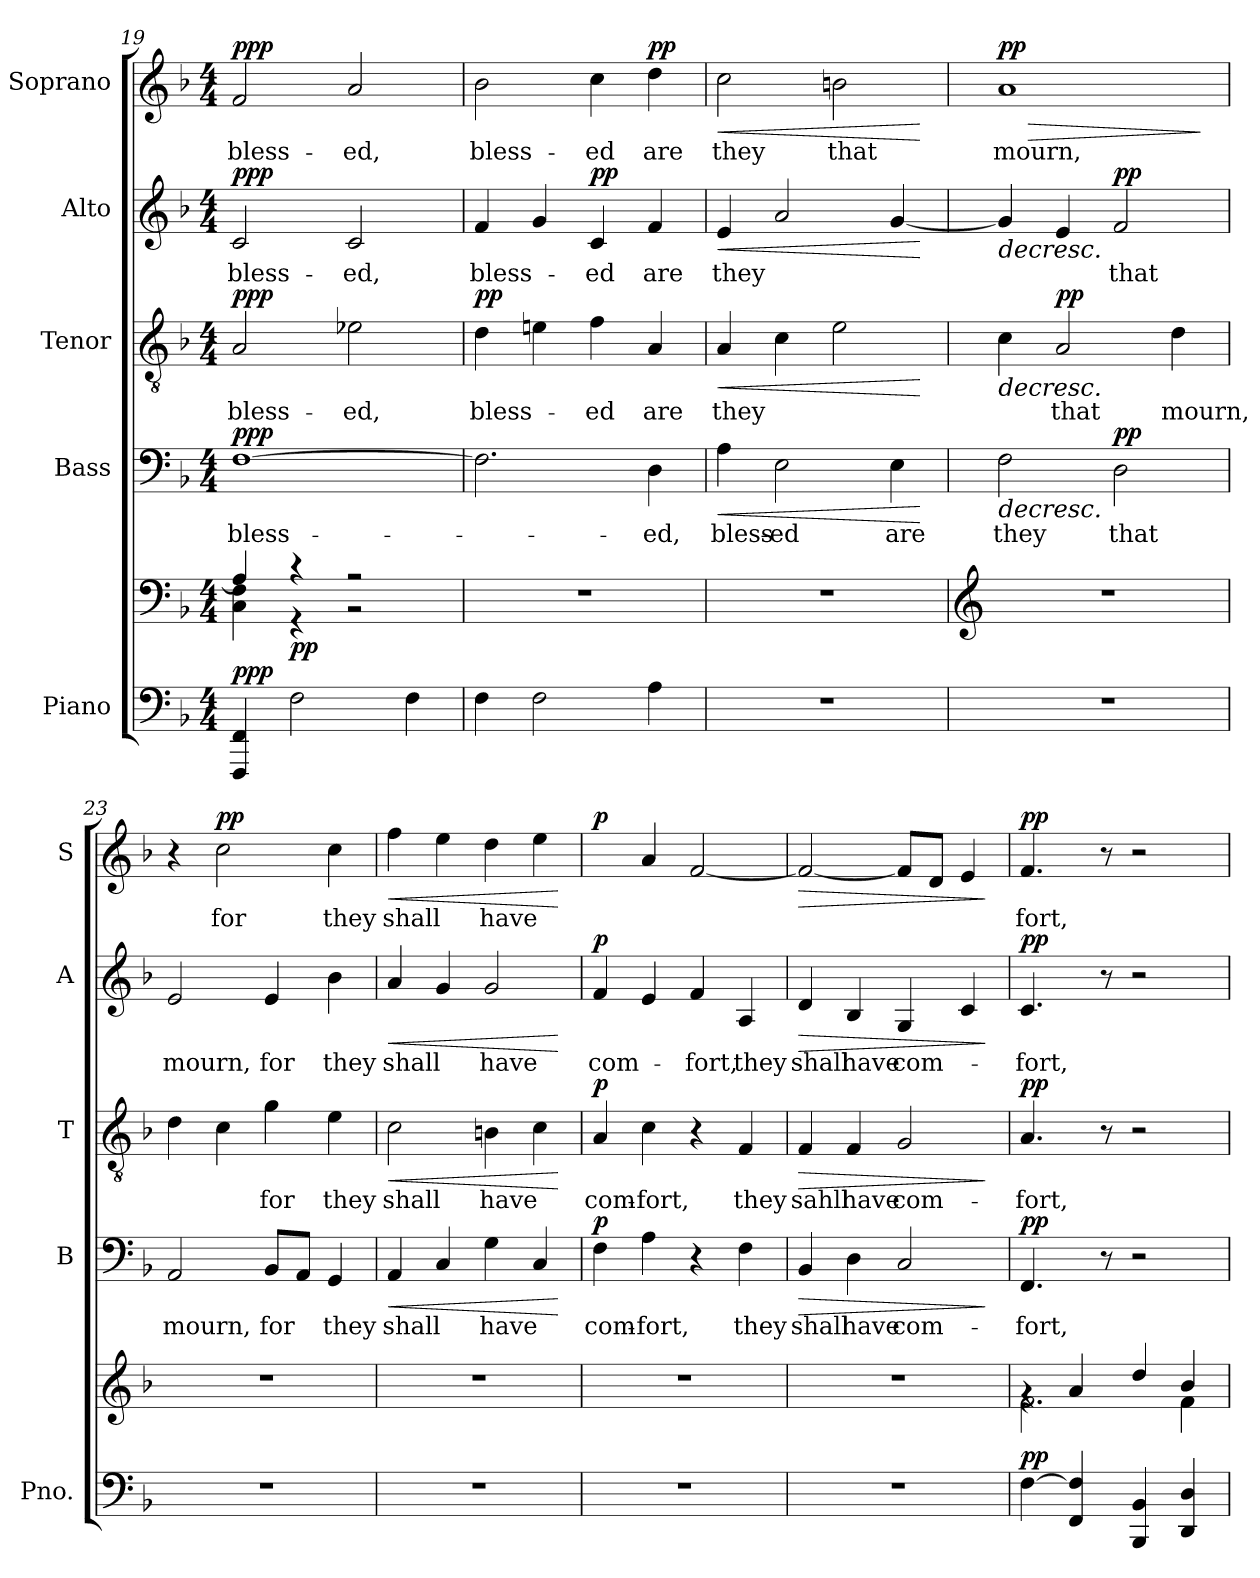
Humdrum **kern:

**kern	**kern	**dynam	**kern	**text	**dynam	**kern	**text	**dynam	**kern	**text	**dynam	**kern	**text	**dynam
*part5	*part5	*part5	*part4	*part4	*part4	*part3	*part3	*part3	*part2	*part2	*part2	*part1	*part1	*part1
*staff6	*staff5	*staff5/6	*staff4	*staff4	*staff4	*staff3	*staff3	*staff3	*staff2	*staff2	*staff2	*staff1	*staff1	*staff1
*I"Piano	*	*	*I"Bass	*	*	*I"Tenor	*	*	*I"Alto	*	*	*I"Soprano	*	*
*I'Pno.	*	*	*I'B	*	*	*I'T	*	*	*I'A	*	*	*I'S	*	*
*clefF4	*clefF4	*	*clefF4	*	*	*clefGv2	*	*	*clefG2	*	*	*clefG2	*	*
*k[b-]	*k[b-]	*	*k[b-]	*	*	*k[b-]	*	*	*k[b-]	*	*	*k[b-]	*	*
*M4/4	*M4/4	*	*M4/4	*	*	*M4/4	*	*	*M4/4	*	*	*M4/4	*	*
*MM72	*MM72	*	*MM72	*	*	*MM72	*	*	*MM72	*	*	*MM72	*	*
=19	=19	=19	=19	=19	=19	=19	=19	=19	=19	=19	=19	=19	=19	=19
*	*^	*	*	*	*	*	*	*	*	*	*	*	*	*
!	!	!	!LO:DY:a=2	!	!LO:LY:b	!LO:DY:a	!	!LO:LY:b	!LO:DY:a	!	!LO:LY:b	!LO:DY:a	!	!LO:LY:b	!LO:DY:a
4FFF/ 4FF/	4A/]	4C\ 4F\	ppp	[1F	bless-	ppp	2A/	bless-	ppp	2c/	bless-	ppp	2f/	bless-	ppp
!	!	!	!LO:DY:b	!	!	!	!	!	!	!	!	!	!	!	!
2F\	4r	4r	pp	.	.	.	.	.	.	.	.	.	.	.	.
!	!	!	!	!	!	!	!	!LO:LY:b	!	!	!LO:LY:b	!	!	!LO:LY:b	!
.	2r	2r	.	.	.	.	2e-X\	-ed,	.	2c/	-ed,	.	2a/	-ed,	.
4F\	.	.	.	.	.	.	.	.	.	.	.	.	.	.	.
*	*v	*v	*	*	*	*	*	*	*	*	*	*	*	*	*
=20	=20	=20	=20	=20	=20	=20	=20	=20	=20	=20	=20	=20	=20	=20
!	!	!	!	!	!	!	!LO:LY:b	!LO:DY:a	!	!LO:LY:b	!	!	!LO:LY:b	!
4F\	1r	.	2.F\]	.	.	4d\	bless-	pp	4f/	bless-	.	2b-\	bless-	.
2F\	.	.	.	.	.	4en\	.	.	4g/	.	.	.	.	.
!	!	!	!	!	!	!	!LO:LY:b	!	!	!LO:LY:b	!LO:DY:a	!	!LO:LY:b	!
.	.	.	.	.	.	4f\	-ed	.	4c/	-ed	pp	4cc\	-ed	.
!	!	!	!	!LO:LY:b	!	!	!LO:LY:b	!	!	!LO:LY:b	!	!	!LO:LY:b	!LO:DY:a
4A\	.	.	4D\	-ed,	.	4A/	are	.	4f/	are	.	4dd\	are	pp
=21	=21	=21	=21	=21	=21	=21	=21	=21	=21	=21	=21	=21	=21	=21
!	!	!	!	!LO:LY:b	!LO:HP:b	!	!LO:LY:b	!LO:HP:b	!	!LO:LY:b	!LO:HP:b	!	!LO:LY:b	!LO:HP:b
1r	1r	.	4A\	bless-	<	4A/	they	<	4e/	they	<	2cc\	they	<
!	!	!	!	!LO:LY:b	!	!	!	!	!	!	!	!	!	!
.	.	.	2E\	-ed	.	4c\	.	.	2a/	.	.	.	.	.
!	!	!	!	!	!	!	!	!	!	!	!	!	!LO:LY:b	!
.	.	.	.	.	.	2e\	.	.	.	.	.	2bn\	that	.
!	!	!	!	!LO:LY:b	!	!	!	!	!	!	!	!	!	!
.	.	.	4E\	are	.	.	.	.	[4g/	.	.	.	.	.
.	.	.	.	.	[	.	.	[	.	.	[	.	.	[
!!LO:LB:g=z
=22	=22	=22	=22	=22	=22	=22	=22	=22	=22	=22	=22	=22	=22	=22
*	*clefG2	*	*	*	*	*	*	*	*	*	*	*	*	*
!	!	!	!	!LO:LY:b	!LO:HP:b	!	!	!LO:HP:b	!	!	!LO:HP:b	!	!LO:LY:b	!LO:HP:b
!	!	!	!	!	!	!	!	!	!	!	!	!	!	!LO:DY:n=1:a
1r	1r	.	2F\	they	>	4c\	.	>	4g/]	.	>	1a	mourn,	> pp
!	!	!	!	!	!	!	!LO:LY:b	!LO:DY:a	!	!	!	!	!	!
.	.	.	.	.	.	2A/	that	pp	4e/	.	.	.	.	.
!	!	!	!	!LO:LY:b	!LO:DY:a	!	!	!	!	!LO:LY:b	!LO:DY:a	!	!	!
.	.	.	2D\	that	pp	.	.	.	2f/	that	pp	.	.	.
!	!	!	!	!	!	!	!LO:LY:b	!	!	!	!	!	!	!
.	.	.	.	.	.	4d\	mourn,	.	.	.	.	.	.	.
.	.	.	.	.	]	.	.	]	.	.	]	.	.	]
=23	=23	=23	=23	=23	=23	=23	=23	=23	=23	=23	=23	=23	=23	=23
!	!	!	!	!LO:LY:b	!	!	!	!	!	!LO:LY:b	!	!	!	!
1r	1r	.	2AA/	mourn,	.	4d\	.	.	2e/	mourn,	.	4r	.	.
!	!	!	!	!	!	!	!	!	!	!	!	!	!LO:LY:b	!LO:DY:a
.	.	.	.	.	.	4c\	.	.	.	.	.	2cc\	for	pp
!	!	!	!	!LO:LY:b	!	!	!LO:LY:b	!	!	!LO:LY:b	!	!	!	!
.	.	.	8BB-/L	for	.	4g\	for	.	4e/	for	.	.	.	.
.	.	.	8AA/J	.	.	.	.	.	.	.	.	.	.	.
!	!	!	!	!LO:LY:b	!	!	!LO:LY:b	!	!	!LO:LY:b	!	!	!LO:LY:b	!
.	.	.	4GG/	they	.	4e\	they	.	4b-\	they	.	4cc\	they	.
=24	=24	=24	=24	=24	=24	=24	=24	=24	=24	=24	=24	=24	=24	=24
!	!	!	!	!LO:LY:b	!LO:HP:b	!	!LO:LY:b	!LO:HP:b	!	!LO:LY:b	!LO:HP:b	!	!LO:LY:b	!LO:HP:b
1r	1r	.	4AA/	shall	<	2c\	shall	<	4a/	shall	<	4ff\	shall	<
.	.	.	4C/	.	.	.	.	.	4g/	.	.	4ee\	.	.
!	!	!	!	!LO:LY:b	!	!	!LO:LY:b	!	!	!LO:LY:b	!	!	!LO:LY:b	!
.	.	.	4G\	have	.	4Bn\	have	.	2g/	have	.	4dd\	have	.
.	.	.	4C/	.	.	4c\	.	.	.	.	.	4ee\	.	.
.	.	.	.	.	[	.	.	[	.	.	[	.	.	[
=25	=25	=25	=25	=25	=25	=25	=25	=25	=25	=25	=25	=25	=25	=25
!	!	!	!	!LO:LY:b	!LO:DY:a	!	!LO:LY:b	!LO:DY:a	!	!LO:LY:b	!LO:DY:a	!	!LO:LY:b	!LO:DY:a
1r	1r	.	4F\	com-	p	4A/	com-	p	4f/	com-	p	4cc\yy	com-	p
!	!	!	!	!LO:LY:b	!	!	!LO:LY:b	!	!	!	!	!	!	!
.	.	.	4A\	-fort,	.	4c\	-fort,	.	4e/	.	.	4a/	.	.
!	!	!	!	!	!	!	!	!	!	!LO:LY:b	!	!	!	!
.	.	.	4r	.	.	4r	.	.	4f/	-fort,	.	[2f/	.	.
!	!	!	!	!LO:LY:b	!	!	!LO:LY:b	!	!	!LO:LY:b	!	!	!	!
.	.	.	4F\	they	.	4F/	they	.	4A/	they	.	.	.	.
=26	=26	=26	=26	=26	=26	=26	=26	=26	=26	=26	=26	=26	=26	=26
!	!	!	!	!LO:LY:b	!LO:HP:b	!	!LO:LY:b	!LO:HP:b	!	!LO:LY:b	!LO:HP:b	!	!	!LO:HP:b
1r	1r	.	4BB-/	shall	>	4F/	sahll	>	4d/	shall	>	2f/_	.	>
!	!	!	!	!LO:LY:b	!	!	!LO:LY:b	!	!	!LO:LY:b	!	!	!	!
.	.	.	4D\	have	.	4F/	have	.	4B-/	have	.	.	.	.
!	!	!	!	!LO:LY:b	!	!	!LO:LY:b	!	!	!LO:LY:b	!	!	!	!
.	.	.	2C/	com-	.	2G/	com-	.	4G/	com-	.	8f/L]	.	.
.	.	.	.	.	.	.	.	.	.	.	.	8d/J	.	.
.	.	.	.	.	.	.	.	.	4c/	.	.	4e/	.	.
.	.	.	.	.	]	.	.	]	.	.	]	.	.	]
=27	=27	=27	=27	=27	=27	=27	=27	=27	=27	=27	=27	=27	=27	=27
*	*	*	*	*	*	*	*	*	*	*	*	*MM80	*	*
*	*^	*	*	*	*	*	*	*	*	*	*	*	*	*
!	!	!	!LO:DY:a=2	!	!LO:LY:b	!LO:DY:a	!	!LO:LY:b	!LO:DY:a	!	!LO:LY:b	!LO:DY:a	!	!LO:LY:b	!LO:DY:a
[4F\	4rg	2.f\	pp	4.FF/	-fort,	pp	4.A/	-fort,	pp	4.c/	-fort,	pp	4.f/	-fort,	pp
4FF/ 4F/]	4a/	.	.	.	.	.	.	.	.	.	.	.	.	.	.
.	.	.	.	8r	.	.	8r	.	.	8r	.	.	8r	.	.
4BBB-/ 4BB-/	4dd/	.	.	2r	.	.	2r	.	.	2r	.	.	2r	.	.
4DD/ 4D/	4b-/	4f\	.	.	.	.	.	.	.	.	.	.	.	.	.
*	*v	*v	*	*	*	*	*	*	*	*	*	*	*	*	*
=	=	=	=	=	=	=	=	=	=	=	=	=	=	=
*-	*-	*-	*-	*-	*-	*-	*-	*-	*-	*-	*-	*-	*-	*-
